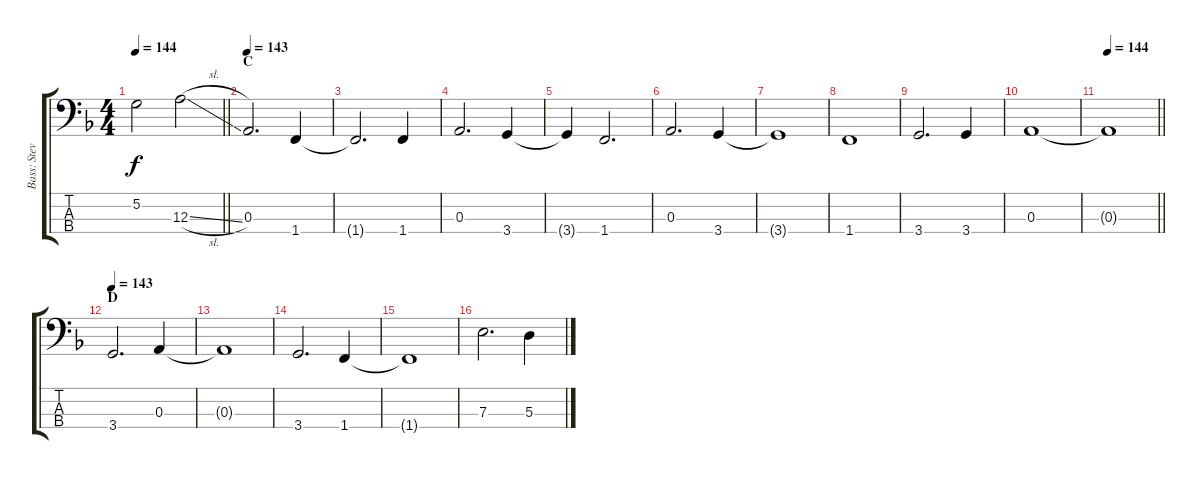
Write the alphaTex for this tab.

\track ("Bass: Steve" "Bass: Stev") {instrument synthbass2}
\staff {score tabs}
\tuning (G2 D2 A1 E1) {hide}
\ts (4 4)
\tempo 144
\clef f4
\barLineRight lightlight
\ks f
5.2{t}.2{dy f} 12.3{sl}.2 |
\section ("" "C")
\tempo 143
0.3.2{d} 1.4.4 |
1.4{t}.2{d} 1.4.4 |
0.3.2{d} 3.4.4 |
3.4{t}.4 1.4.2{d} |
0.3.2{d} 3.4.4 |
3.4{t}.1 |
1.4.1 |
3.4.2{d} 3.4.4 |
0.3.1 |
\tempo 144
\barLineRight lightlight
0.3{t}.1 |
\section ("" "D")
\tempo 143
3.4.2{d} 0.3.4 |
0.3{t}.1 |
3.4.2{d} 1.4.4 |
1.4{t}.1 |
7.3.2{d} 5.3.4
